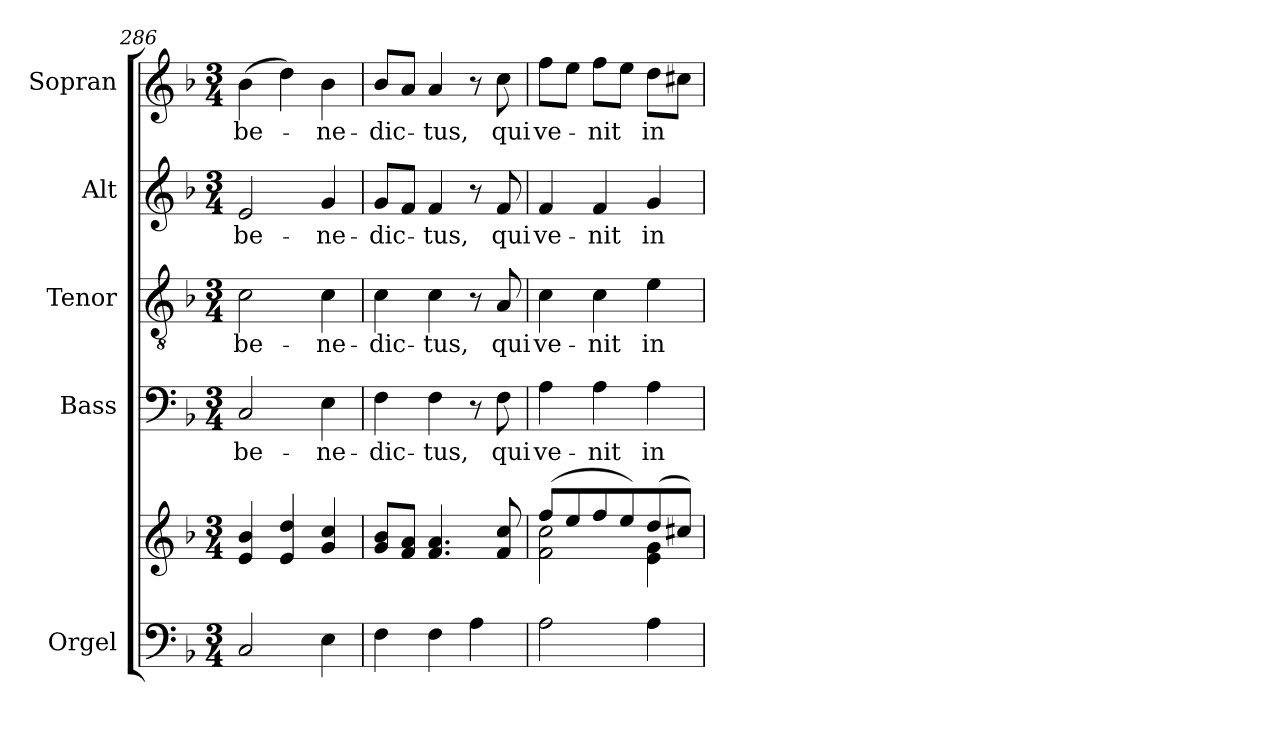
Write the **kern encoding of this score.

**kern	**kern	**kern	**text	**kern	**text	**kern	**text	**kern	**text
*part5	*part5	*part4	*part4	*part3	*part3	*part2	*part2	*part1	*part1
*staff6	*staff5	*staff4	*staff4	*staff3	*staff3	*staff2	*staff2	*staff1	*staff1
*I"Orgel	*	*I"Bass	*	*I"Tenor	*	*I"Alt	*	*I"Sopran	*
*I'Org.	*	*I'B.	*	*I'T.	*	*I'A.	*	*I'S.	*
*clefF4	*clefG2	*clefF4	*	*clefGv2	*	*clefG2	*	*clefG2	*
*k[b-]	*k[b-]	*k[b-]	*	*k[b-]	*	*k[b-]	*	*k[b-]	*
*F:	*F:	*F:	*	*F:	*	*F:	*	*F:	*
*M3/4	*M3/4	*M3/4	*	*M3/4	*	*M3/4	*	*M3/4	*
=286	=286	=286	=286	=286	=286	=286	=286	=286	=286
!	!	!	!LO:LY:b	!	!LO:LY:b	!	!LO:LY:b	!	!LO:LY:b
2C/	4e/ 4b-/	2C/	be-	2c\	be-	2e/	be-	(>4b-\	be-
.	4e/ 4dd/	.	.	.	.	.	.	4dd\)	.
!	!	!	!LO:LY:b	!	!LO:LY:b	!	!LO:LY:b	!	!LO:LY:b
4E\	4g/ 4cc/	4E\	-ne-	4c\	-ne-	4g/	-ne-	4b-\	-ne-
=287	=287	=287	=287	=287	=287	=287	=287	=287	=287
!	!	!	!LO:LY:b	!	!LO:LY:b	!	!LO:LY:b	!	!LO:LY:b
4F\	8g/ 8b-/L	4F\	-dic-	4c\	-dic-	8g/L	-dic-	8b-/L	-dic-
.	8f/ 8a/J	.	.	.	.	8f/J	.	8a/J	.
!	!	!	!LO:LY:b	!	!LO:LY:b	!	!LO:LY:b	!	!LO:LY:b
4F\	4.f/ 4.a/	4F\	-tus,	4c\	-tus,	4f/	-tus,	4a/	-tus,
4A\	.	8r	.	8r	.	8r	.	8r	.
!	!	!	!LO:LY:b	!	!LO:LY:b	!	!LO:LY:b	!	!LO:LY:b
.	8f/ 8cc/	8F\	qui	8A/	qui	8f/	qui	8cc\	qui
=288	=288	=288	=288	=288	=288	=288	=288	=288	=288
*	*^	*	*	*	*	*	*	*	*
!	!	!	!	!LO:LY:b	!	!LO:LY:b	!	!LO:LY:b	!	!LO:LY:b
2A\	(>8ff/L	2f\ 2cc\	4A\	ve-	4c\	ve-	4f/	ve-	8ff\L	ve-
.	8ee/	.	.	.	.	.	.	.	8ee\J	.
!	!	!	!	!LO:LY:b	!	!LO:LY:b	!	!LO:LY:b	!	!LO:LY:b
.	8ff/	.	4A\	-nit	4c\	-nit	4f/	-nit	8ff\L	-nit
.	8ee/)	.	.	.	.	.	.	.	8ee\J	.
!	!	!	!	!LO:LY:b	!	!LO:LY:b	!	!LO:LY:b	!	!LO:LY:b
4A\	(>8dd/	4e\ 4g\	4A\	in	4e\	in	4g/	in	8dd\L	in
.	8cc#X/J)	.	.	.	.	.	.	.	8cc#X\J	.
*	*v	*v	*	*	*	*	*	*	*	*
=	=	=	=	=	=	=	=	=	=
*-	*-	*-	*-	*-	*-	*-	*-	*-	*-
